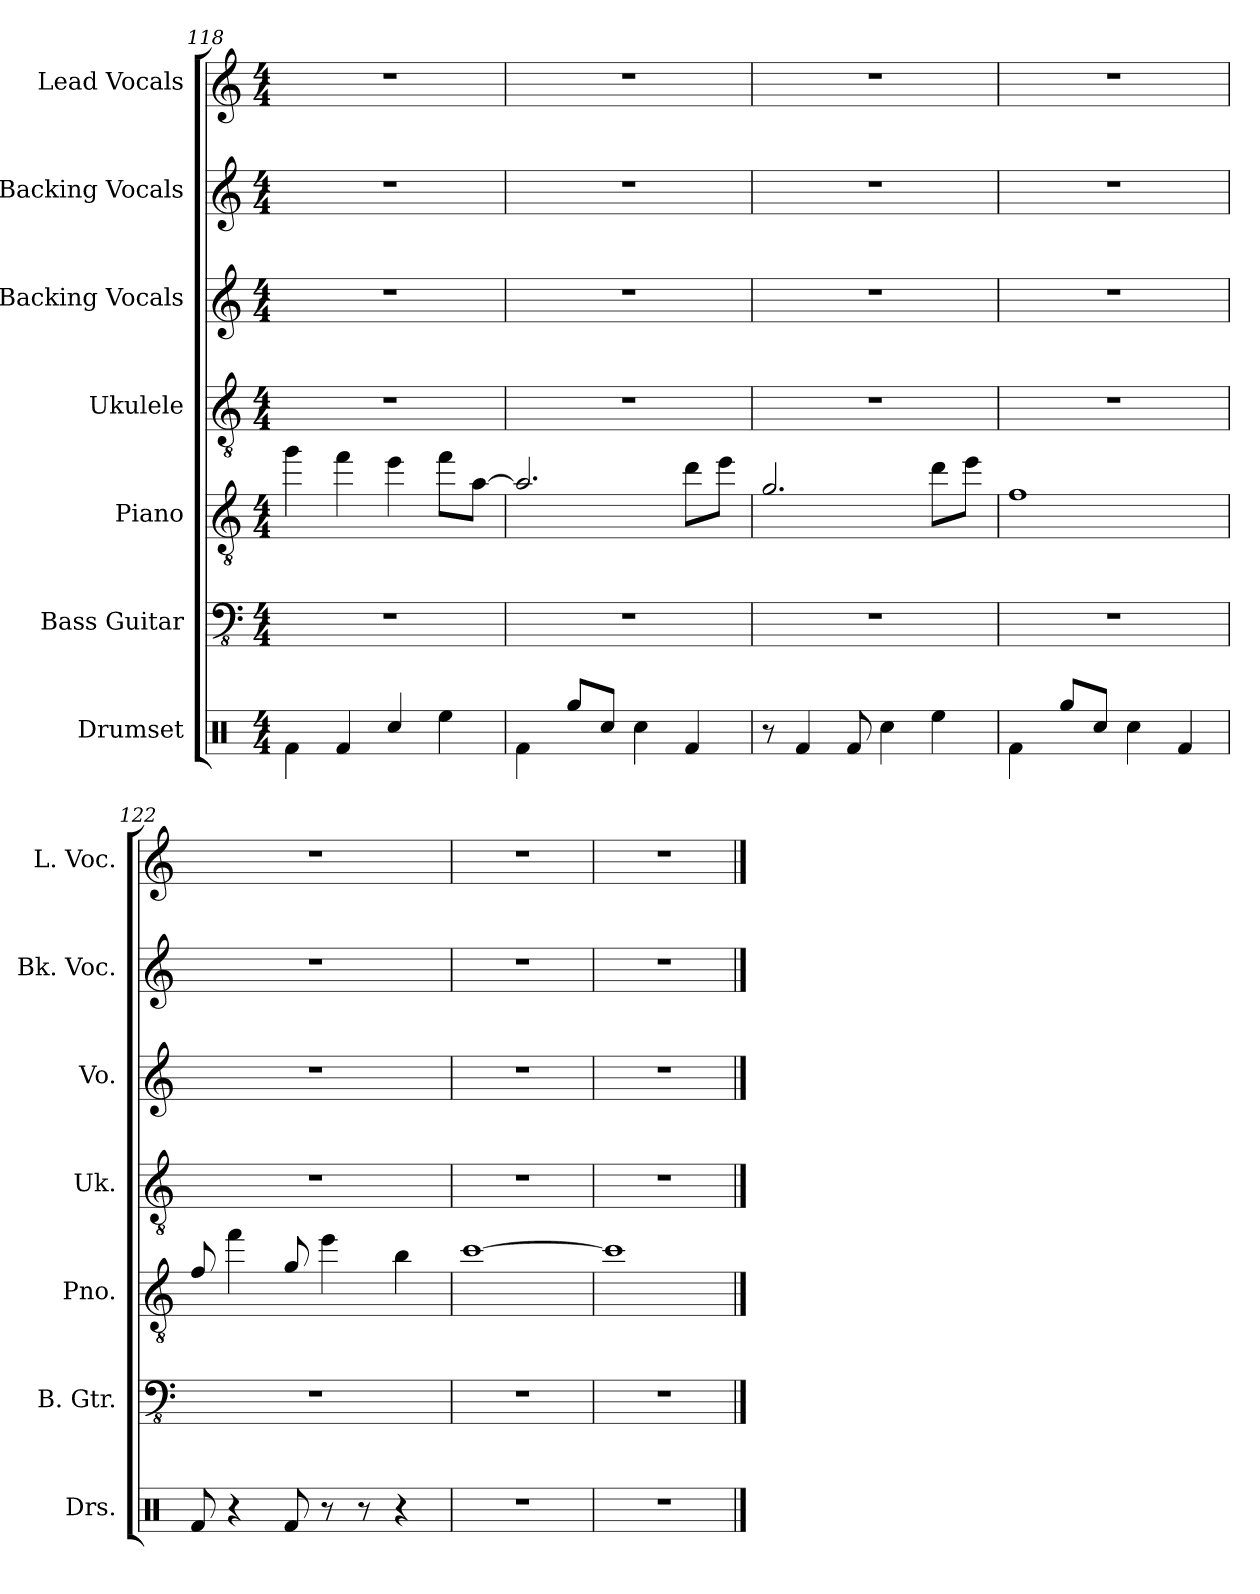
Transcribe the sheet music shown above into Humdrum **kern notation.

**kern	**kern	**kern	**kern	**kern	**kern	**kern
*part7	*part6	*part5	*part4	*part3	*part2	*part1
*staff7	*staff6	*staff5	*staff4	*staff3	*staff2	*staff1
*I"Drumset	*I"Bass Guitar	*I"Piano	*I"Ukulele	*I"Backing Vocals	*I"Backing Vocals	*I"Lead Vocals
*I'Drs.	*I'B. Gtr.	*I'Pno.	*I'Uk.	*I'Vo.	*I'Bk. Voc.	*I'L. Voc.
*clefX	*clefFv4	*clefGv2	*clefGv2	*clefG2	*clefG2	*clefG2
*k[]	*k[]	*k[]	*k[]	*k[]	*k[]	*k[]
*M4/4	*M4/4	*M4/4	*M4/4	*M4/4	*M4/4	*M4/4
=118	=118	=118	=118	=118	=118	=118
4Rf\	1r	4gg\	1r	1r	1r	1r
4Rf/	.	4ff\	.	.	.	.
4Rcc/	.	4ee\	.	.	.	.
4Ree\	.	8ff\L	.	.	.	.
.	.	[8a\J	.	.	.	.
=119	=119	=119	=119	=119	=119	=119
4Rf\	1r	2.a/]	1r	1r	1r	1r
8Rgg/L	.	.	.	.	.	.
8Rcc/J	.	.	.	.	.	.
4Rcc\	.	.	.	.	.	.
4Rf/	.	8dd\L	.	.	.	.
.	.	8ee\J	.	.	.	.
!!LO:PB:g=z
=120	=120	=120	=120	=120	=120	=120
8r	1r	2.g/	1r	1r	1r	1r
4Rf/	.	.	.	.	.	.
8Rf/	.	.	.	.	.	.
4Rcc\	.	.	.	.	.	.
4Ree\	.	8dd\L	.	.	.	.
.	.	8ee\J	.	.	.	.
=121	=121	=121	=121	=121	=121	=121
4Rf\	1r	1f	1r	1r	1r	1r
8Rgg/L	.	.	.	.	.	.
8Rcc/J	.	.	.	.	.	.
4Rcc\	.	.	.	.	.	.
4Rf/	.	.	.	.	.	.
=122	=122	=122	=122	=122	=122	=122
8Rf/	1r	8f/	1r	1r	1r	1r
4r	.	4ff\	.	.	.	.
8Rf/	.	8g/	.	.	.	.
8r	.	4ee\	.	.	.	.
8r	.	.	.	.	.	.
4r	.	4b\	.	.	.	.
=123	=123	=123	=123	=123	=123	=123
1r	1r	[1cc	1r	1r	1r	1r
=124	=124	=124	=124	=124	=124	=124
1r	1r	1cc]	1r	1r	1r	1r
==	==	==	==	==	==	==
*-	*-	*-	*-	*-	*-	*-
